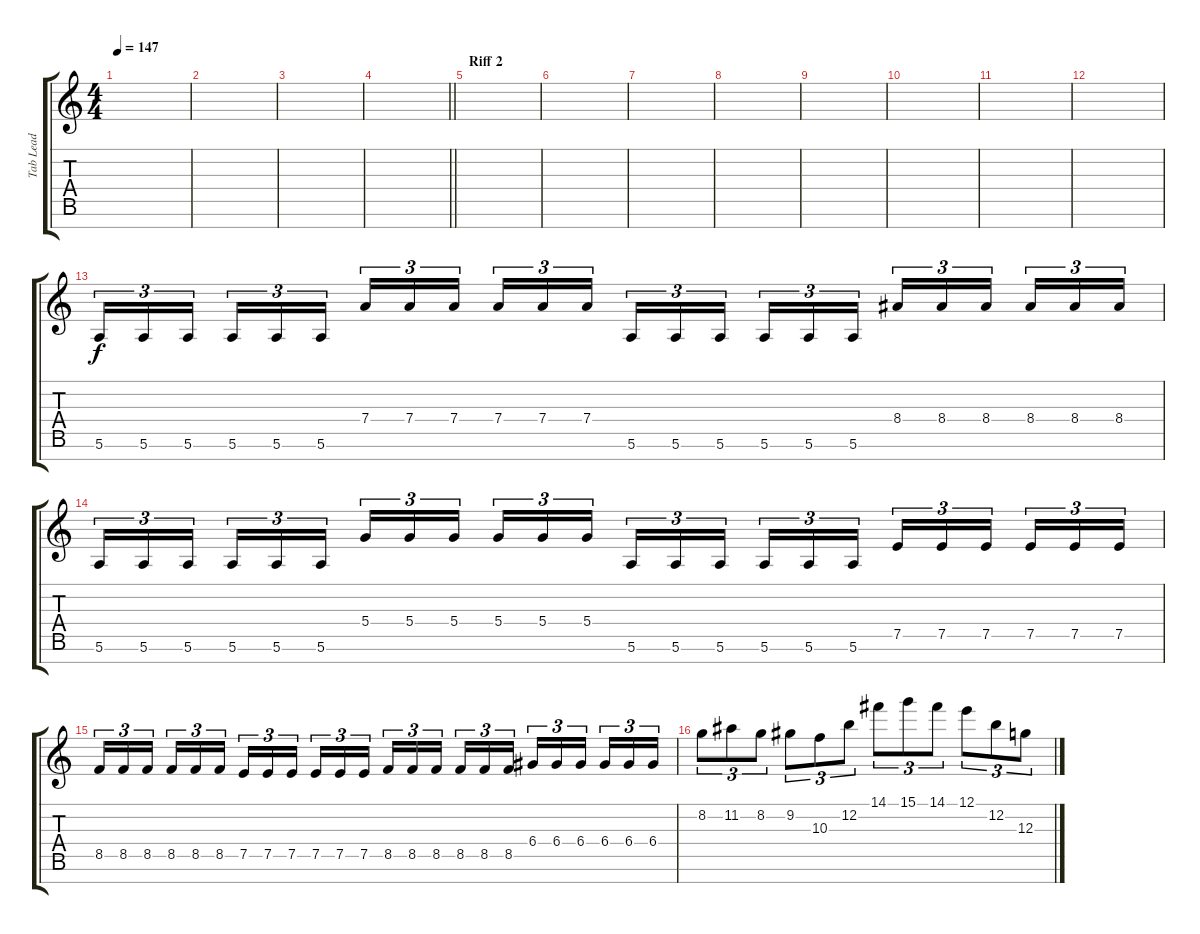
\track ("Tab Lead" "Tab Lead") {instrument distortionguitar}
\staff {score tabs}
\tuning (E4 B3 G3 D3 A2 E2 B1) {hide}
\ts (4 4)
\tempo 147
\clef g2
\ks c
|
|
|
\barLineRight lightlight
|
\section ("" "Riff 2")
|
|
|
|
|
|
|
|
5.6.16{tu (3 2)} 5.6.16{tu (3 2)} 5.6.16{tu (3 2) beam splitsecondary} 5.6.16{tu (3 2)} 5.6.16{tu (3 2)} 5.6.16{tu (3 2)} 7.4.16{tu (3 2)} 7.4.16{tu (3 2)} 7.4.16{tu (3 2) beam splitsecondary} 7.4.16{tu (3 2)} 7.4.16{tu (3 2)} 7.4.16{tu (3 2)} 5.6.16{tu (3 2)} 5.6.16{tu (3 2)} 5.6.16{tu (3 2) beam splitsecondary} 5.6.16{tu (3 2)} 5.6.16{tu (3 2)} 5.6.16{tu (3 2)} 8.4.16{tu (3 2)} 8.4.16{tu (3 2)} 8.4.16{tu (3 2) beam splitsecondary} 8.4.16{tu (3 2)} 8.4.16{tu (3 2)} 8.4.16{tu (3 2)} |
5.6.16{tu (3 2)} 5.6.16{tu (3 2)} 5.6.16{tu (3 2) beam splitsecondary} 5.6.16{tu (3 2)} 5.6.16{tu (3 2)} 5.6.16{tu (3 2)} 5.4.16{tu (3 2)} 5.4.16{tu (3 2)} 5.4.16{tu (3 2) beam splitsecondary} 5.4.16{tu (3 2)} 5.4.16{tu (3 2)} 5.4.16{tu (3 2)} 5.6.16{tu (3 2)} 5.6.16{tu (3 2)} 5.6.16{tu (3 2) beam splitsecondary} 5.6.16{tu (3 2)} 5.6.16{tu (3 2)} 5.6.16{tu (3 2)} 7.5.16{tu (3 2)} 7.5.16{tu (3 2)} 7.5.16{tu (3 2) beam splitsecondary} 7.5.16{tu (3 2)} 7.5.16{tu (3 2)} 7.5.16{tu (3 2)} |
8.5.16{tu (3 2)} 8.5.16{tu (3 2)} 8.5.16{tu (3 2) beam splitsecondary} 8.5.16{tu (3 2)} 8.5.16{tu (3 2)} 8.5.16{tu (3 2)} 7.5.16{tu (3 2)} 7.5.16{tu (3 2)} 7.5.16{tu (3 2) beam splitsecondary} 7.5.16{tu (3 2)} 7.5.16{tu (3 2)} 7.5.16{tu (3 2)} 8.5.16{tu (3 2)} 8.5.16{tu (3 2)} 8.5.16{tu (3 2) beam splitsecondary} 8.5.16{tu (3 2)} 8.5.16{tu (3 2)} 8.5.16{tu (3 2)} 6.4.16{tu (3 2)} 6.4.16{tu (3 2)} 6.4.16{tu (3 2) beam splitsecondary} 6.4.16{tu (3 2)} 6.4.16{tu (3 2)} 6.4.16{tu (3 2)} |
8.2.8{tu (3 2)} 11.2.8{tu (3 2)} 8.2.8{tu (3 2)} 9.2.8{tu (3 2)} 10.3.8{tu (3 2)} 12.2.8{tu (3 2)} 14.1.8{tu (3 2)} 15.1.8{tu (3 2)} 14.1.8{tu (3 2)} 12.1.8{tu (3 2)} 12.2.8{tu (3 2)} 12.3.8{tu (3 2)}
